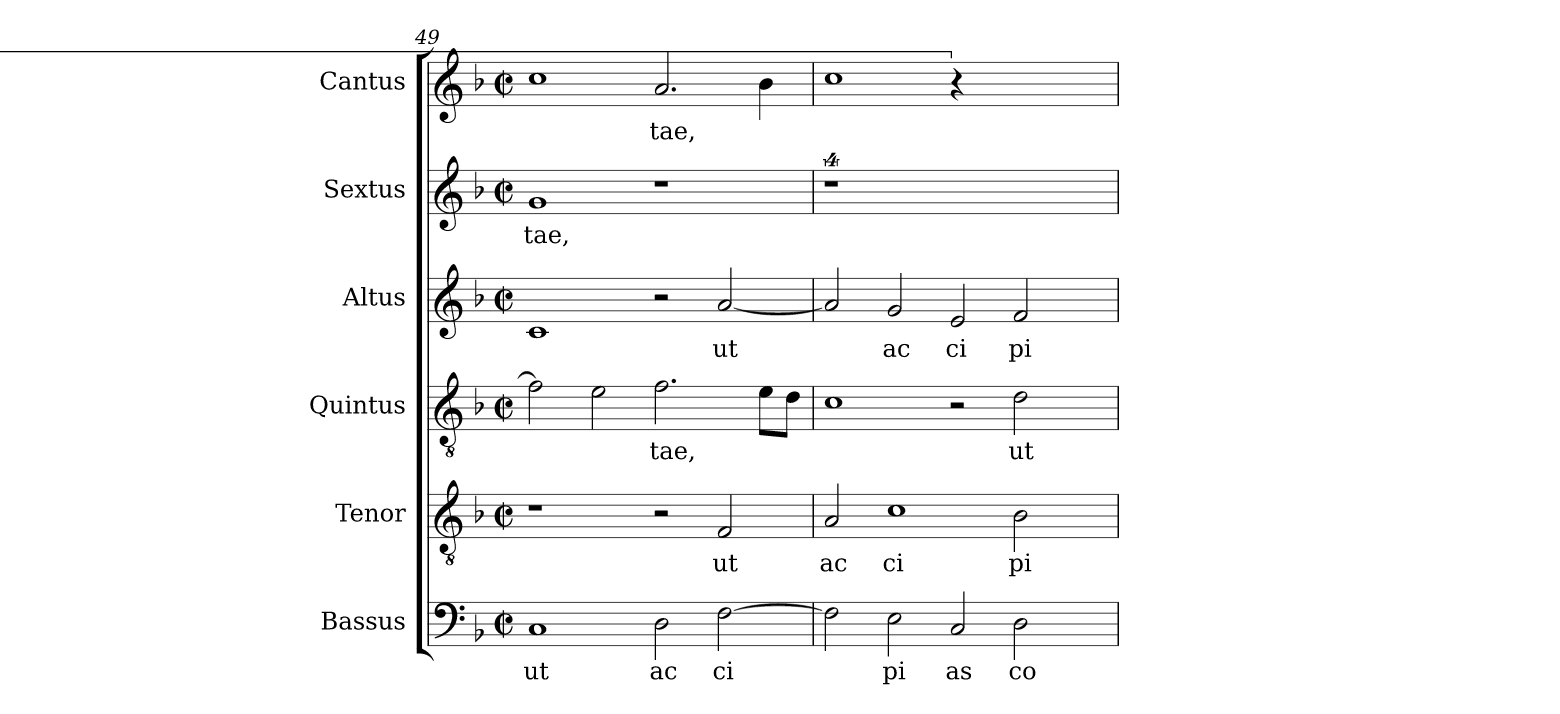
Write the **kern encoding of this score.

**kern	**text	**kern	**text	**kern	**text	**kern	**text	**kern	**text	**kern	**text
*part6	*part6	*part5	*part5	*part4	*part4	*part3	*part3	*part2	*part2	*part1	*part1
*staff6	*staff6	*staff5	*staff5	*staff4	*staff4	*staff3	*staff3	*staff2	*staff2	*staff1	*staff1
*I"Bassus	*	*I"Tenor	*	*I"Quintus	*	*I"Altus	*	*I"Sextus	*	*I"Cantus	*
*clefF4	*	*clefGv2	*	*clefGv2	*	*clefG2	*	*clefG2	*	*clefG2	*
*k[b-]	*	*k[b-]	*	*k[b-]	*	*k[b-]	*	*k[b-]	*	*k[b-]	*
*F:	*	*F:	*	*F:	*	*F:	*	*F:	*	*F:	*
*M2/2	*	*M2/2	*	*M2/2	*	*M2/2	*	*M2/2	*	*M2/2	*
*met(c|)	*	*met(c|)	*	*met(c|)	*	*met(c|)	*	*met(c|)	*	*met(c|)	*
=49	=49	=49	=49	=49	=49	=49	=49	=49	=49	=49	=49
!	!LO:LY:b:cj	!	!	!	!	!	!	!	!LO:LY:b:cj	!	!
1C	ut	1r	.	2f\]	.	1c	.	1g	tae,	1cc	.
.	.	.	.	2e\	.	.	.	.	.	.	.
!	!LO:LY:b:cj	!	!	!	!LO:LY:b	!	!	!	!	!	!LO:LY:b
2D\	ac	2r	.	2.f\	tae,	2r	.	1r	.	2.a/	-tae,
!	!LO:LY:b:cj	!	!LO:LY:b:cj	!	!	!	!LO:LY:b:cj	!	!	!	!
[>2F\	ci	2F/	ut	.	.	[<2a/	ut	.	.	.	.
.	.	.	.	8e\L	.	.	.	.	.	4b-\	.
.	.	.	.	8d\J	.	.	.	.	.	.	.
=50	=50	=50	=50	=50	=50	=50	=50	=50	=50	=50	=50
!	!	!	!LO:LY:b:cj	!	!	!	!	!	!	!	!
2F\]	.	2A/	ac	1c	.	2a/]	.	4%9r	.	1cc	.
!	!LO:LY:b:cj	!	!LO:LY:b:cj	!	!	!	!LO:LY:b:cj	!	!	!	!
2E\	pi	1c	ci	.	.	2g/	ac	.	.	.	.
!	!LO:LY:b:cj	!	!	!	!	!	!LO:LY:b:cj	!	!	!LO:N:vis=1	!
2C/	as	.	.	2r	.	2e/	ci	.	.	4%5r	.
!	!LO:LY:b:cj	!	!LO:LY:b:cj	!	!LO:LY:b:cj	!	!LO:LY:b:cj	!	!	!	!
2D\	co	2B-\	pi	2d\	ut	2f/	pi	.	.	.	.
4ryy	.	4ryy	.	4ryy	.	4ryy	.	.	.	.	.
=	=	=	=	=	=	=	=	=	=	=	=
*-	*-	*-	*-	*-	*-	*-	*-	*-	*-	*-	*-
